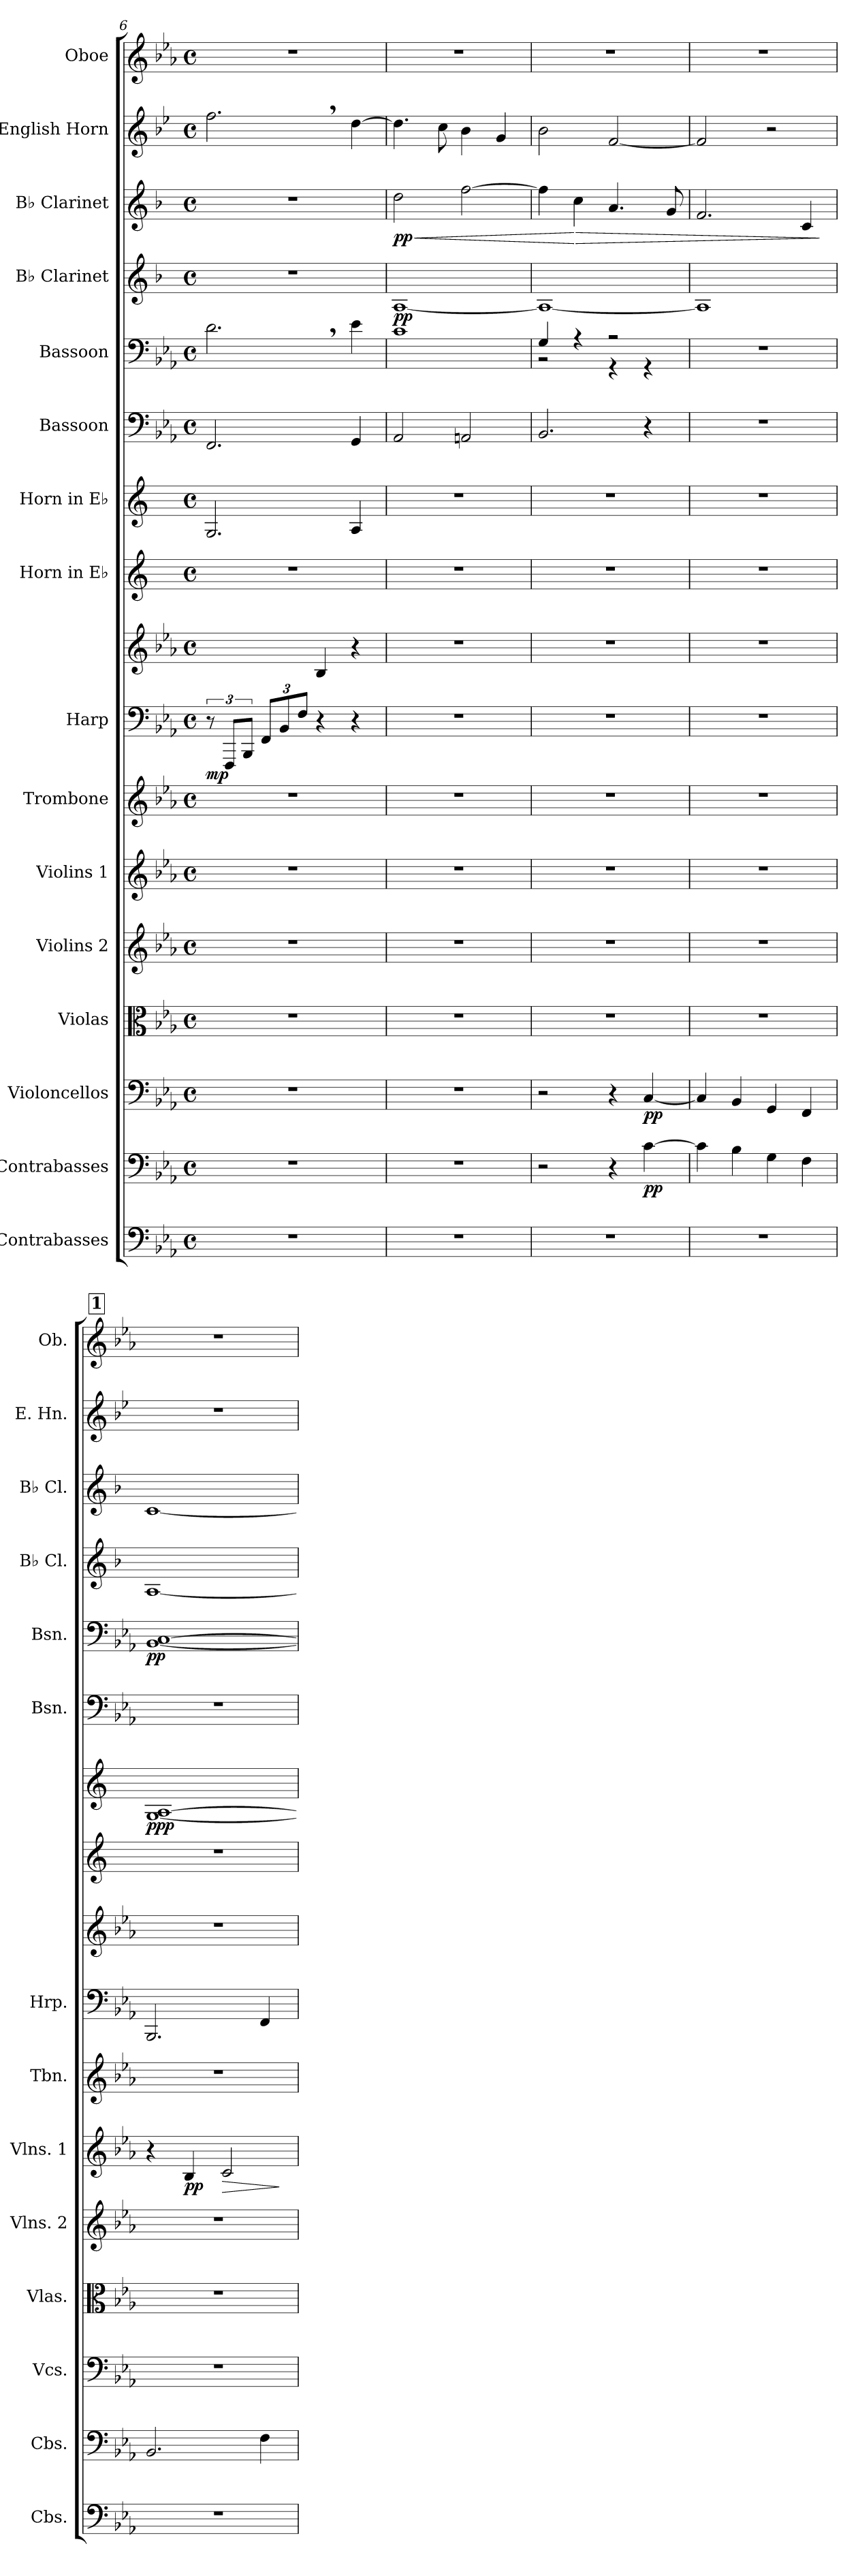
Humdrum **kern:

**kern	**kern	**dynam	**kern	**dynam	**kern	**kern	**kern	**dynam	**kern	**kern	**kern	**dynam	**kern	**kern	**dynam	**kern	**kern	**dynam	**kern	**dynam	**kern	**dynam	**kern	**kern
*part16	*part15	*part15	*part14	*part14	*part13	*part12	*part11	*part11	*part10	*part9	*part9	*part9	*part8	*part7	*part7	*part6	*part5	*part5	*part4	*part4	*part3	*part3	*part2	*part1
*staff17	*staff16	*staff16	*staff15	*staff15	*staff14	*staff13	*staff12	*staff12	*staff11	*staff10	*staff9	*staff9/10	*staff8	*staff7	*staff7	*staff6	*staff5	*staff5	*staff4	*staff4	*staff3	*staff3	*staff2	*staff1
*I"Contrabasses	*I"Contrabasses	*	*I"Violoncellos	*	*I"Violas	*I"Violins 2	*I"Violins 1	*	*I"Trombone	*I"Harp	*	*	*I"Horn in E♭	*I"Horn in E♭	*	*I"Bassoon	*I"Bassoon	*	*I"B♭ Clarinet	*	*I"B♭ Clarinet	*	*I"English Horn	*I"Oboe
*I'Cbs.	*I'Cbs.	*	*I'Vcs.	*	*I'Vlas.	*I'Vlns. 2	*I'Vlns. 1	*	*I'Tbn.	*I'Hrp.	*	*	*	*	*	*I'Bsn.	*I'Bsn.	*	*I'B♭ Cl.	*	*I'B♭ Cl.	*	*I'E. Hn.	*I'Ob.
!!LO:PB:g=z
*clefF4	*clefF4	*	*clefF4	*	*clefC3	*clefG2	*clefG2	*	*clefG2	*clefF4	*clefG2	*	*clefG2	*clefG2	*	*clefF4	*clefF4	*	*clefG2	*	*clefG2	*	*clefG2	*clefG2
*ITrd7c12	*ITrd7c12	*	*	*	*	*	*	*	*	*	*	*	*ITrd4c7	*ITrd4c7	*	*	*	*	*ITrd1c2	*	*ITrd1c2	*	*ITrd4c7	*
*k[b-e-a-]	*k[b-e-a-]	*	*k[b-e-a-]	*	*k[b-e-a-]	*k[b-e-a-]	*k[b-e-a-]	*	*k[b-e-a-]	*k[b-e-a-]	*k[b-e-a-]	*	*k[b-]	*k[b-]	*	*k[b-e-a-]	*k[b-e-a-]	*	*k[b-e-a-]	*	*k[b-e-a-]	*	*k[b-e-a-]	*k[b-e-a-]
*M4/4	*M4/4	*	*M4/4	*	*M4/4	*M4/4	*M4/4	*	*M4/4	*M4/4	*M4/4	*	*M4/4	*M4/4	*	*M4/4	*M4/4	*	*M4/4	*	*M4/4	*	*M4/4	*M4/4
*met(c)	*met(c)	*	*met(c)	*	*met(c)	*met(c)	*met(c)	*	*met(c)	*met(c)	*met(c)	*	*met(c)	*met(c)	*	*met(c)	*met(c)	*	*met(c)	*	*met(c)	*	*met(c)	*met(c)
=6	=6	=6	=6	=6	=6	=6	=6	=6	=6	=6	=6	=6	=6	=6	=6	=6	=6	=6	=6	=6	=6	=6	=6	=6
!	!	!	!	!	!	!	!	!	!	!	!	!LO:DY:b=2	!	!	!	!	!	!	!	!	!	!	!	!
1r	1r	.	1r	.	1r	1r	1r	.	1r	12r	2ryy	mp	1r	2.C/	.	2.FF/	2.d,\	.	1r	.	1r	.	2.b-,\	1r
.	.	.	.	.	.	.	.	.	.	12FFF/L	.	.	.	.	.	.	.	.	.	.	.	.	.	.
.	.	.	.	.	.	.	.	.	.	12BBB-/J	.	.	.	.	.	.	.	.	.	.	.	.	.	.
*	*	*	*	*	*	*	*	*	*	*Xbrackettup	*	*	*	*	*	*	*	*	*	*	*	*	*	*
.	.	.	.	.	.	.	.	.	.	12FF/L	.	.	.	.	.	.	.	.	.	.	.	.	.	.
.	.	.	.	.	.	.	.	.	.	12BB-/	.	.	.	.	.	.	.	.	.	.	.	.	.	.
.	.	.	.	.	.	.	.	.	.	12F/J	.	.	.	.	.	.	.	.	.	.	.	.	.	.
.	.	.	.	.	.	.	.	.	.	4r	4B-/	.	.	.	.	.	.	.	.	.	.	.	.	.
.	.	.	.	.	.	.	.	.	.	4r	4r	.	.	4D/	.	4GG/	4e-\	.	.	.	.	.	[4g\	.
=7	=7	=7	=7	=7	=7	=7	=7	=7	=7	=7	=7	=7	=7	=7	=7	=7	=7	=7	=7	=7	=7	=7	=7	=7
!	!	!	!	!	!	!	!	!	!	!	!	!	!	!	!	!	!	!	!	!LO:DY:b	!	!LO:HP:b	!	!
!	!	!	!	!	!	!	!	!	!	!	!	!	!	!	!	!	!	!	!	!	!	!LO:DY:n=1:b	!	!
1r	1r	.	1r	.	1r	1r	1r	.	1r	1r	1r	.	1r	1r	.	2AA-/	1c	.	[1G	pp	2cc\	< pp	4.g\]	1r
.	.	.	.	.	.	.	.	.	.	.	.	.	.	.	.	.	.	.	.	.	.	.	8f\	.
.	.	.	.	.	.	.	.	.	.	.	.	.	.	.	.	2AAn/	.	.	.	.	[2ee-\	.	4e-\	.
.	.	.	.	.	.	.	.	.	.	.	.	.	.	.	.	.	.	.	.	.	.	.	4c/	.
=8	=8	=8	=8	=8	=8	=8	=8	=8	=8	=8	=8	=8	=8	=8	=8	=8	=8	=8	=8	=8	=8	=8	=8	=8
*	*	*	*	*	*	*	*	*	*	*	*	*	*	*	*	*	*^	*	*	*	*	*	*	*
1r	2r	.	2r	.	1r	1r	1r	.	1r	1r	1r	.	1r	1r	.	2.BB-/	4G/	2r	.	1G_	.	4ee-\]	.	2e-\	1r
!	!	!	!	!	!	!	!	!	!	!	!	!	!	!	!	!	!	!	!	!	!	!	!LO:HP:n=1:b	!	!
.	.	.	.	.	.	.	.	.	.	.	.	.	.	.	.	.	4r	.	.	.	.	4b-\	[ >	.	.
.	4r	.	4r	.	.	.	.	.	.	.	.	.	.	.	.	.	2r	4r	.	.	.	4.g/	.	[2B-/	.
!	!	!LO:DY:b	!	!LO:DY:b	!	!	!	!	!	!	!	!	!	!	!	!	!	!	!	!	!	!	!	!	!
.	[4C\	pp	[4C/	pp	.	.	.	.	.	.	.	.	.	.	.	4r	.	4r	.	.	.	.	.	.	.
.	.	.	.	.	.	.	.	.	.	.	.	.	.	.	.	.	.	.	.	.	.	8f/	.	.	.
*	*	*	*	*	*	*	*	*	*	*	*	*	*	*	*	*	*v	*v	*	*	*	*	*	*	*
=9	=9	=9	=9	=9	=9	=9	=9	=9	=9	=9	=9	=9	=9	=9	=9	=9	=9	=9	=9	=9	=9	=9	=9	=9
1r	4C\]	.	4C/]	.	1r	1r	1r	.	1r	1r	1r	.	1r	1r	.	1r	1r	.	1G]	.	2.e-/	.	2B-/]	1r
.	4BB-\	.	4BB-/	.	.	.	.	.	.	.	.	.	.	.	.	.	.	.	.	.	.	.	.	.
.	4GG\	.	4GG/	.	.	.	.	.	.	.	.	.	.	.	.	.	.	.	.	.	.	.	2r	.
.	4FF\	.	4FF/	.	.	.	.	.	.	.	.	.	.	.	.	.	.	.	.	.	4B-/	.	.	.
.	.	.	.	.	.	.	.	.	.	.	.	.	.	.	.	.	.	.	.	.	.	]	.	.
!!LO:REH:place=s1:a:B:fs=14:t=1
=10	=10	=10	=10	=10	=10	=10	=10	=10	=10	=10	=10	=10	=10	=10	=10	=10	=10	=10	=10	=10	=10	=10	=10	=10
!	!	!	!	!	!	!	!	!	!	!	!	!	!	!	!LO:DY:b	!	!	!LO:DY:b	!	!	!	!	!	!
1r	2.BBB-/	.	1r	.	1r	1r	4r	.	1r	2.BBB-/	1r	.	1r	[1C [1D	ppp	1r	[1BB- [1C	pp	[1G	.	[1B-	.	1r	1r
!	!	!	!	!	!	!	!	!LO:DY:b	!	!	!	!	!	!	!	!	!	!	!	!	!	!	!	!
.	.	.	.	.	.	.	4B-/	pp	.	.	.	.	.	.	.	.	.	.	.	.	.	.	.	.
!	!	!	!	!	!	!	!	!LO:HP:b	!	!	!	!	!	!	!	!	!	!	!	!	!	!	!	!
.	.	.	.	.	.	.	2c/	>	.	.	.	.	.	.	.	.	.	.	.	.	.	.	.	.
.	4FF\	.	.	.	.	.	.	.	.	4FF/	.	.	.	.	.	.	.	.	.	.	.	.	.	.
.	.	.	.	.	.	.	.	]	.	.	.	.	.	.	.	.	.	.	.	.	.	.	.	.
=	=	=	=	=	=	=	=	=	=	=	=	=	=	=	=	=	=	=	=	=	=	=	=	=
*-	*-	*-	*-	*-	*-	*-	*-	*-	*-	*-	*-	*-	*-	*-	*-	*-	*-	*-	*-	*-	*-	*-	*-	*-
